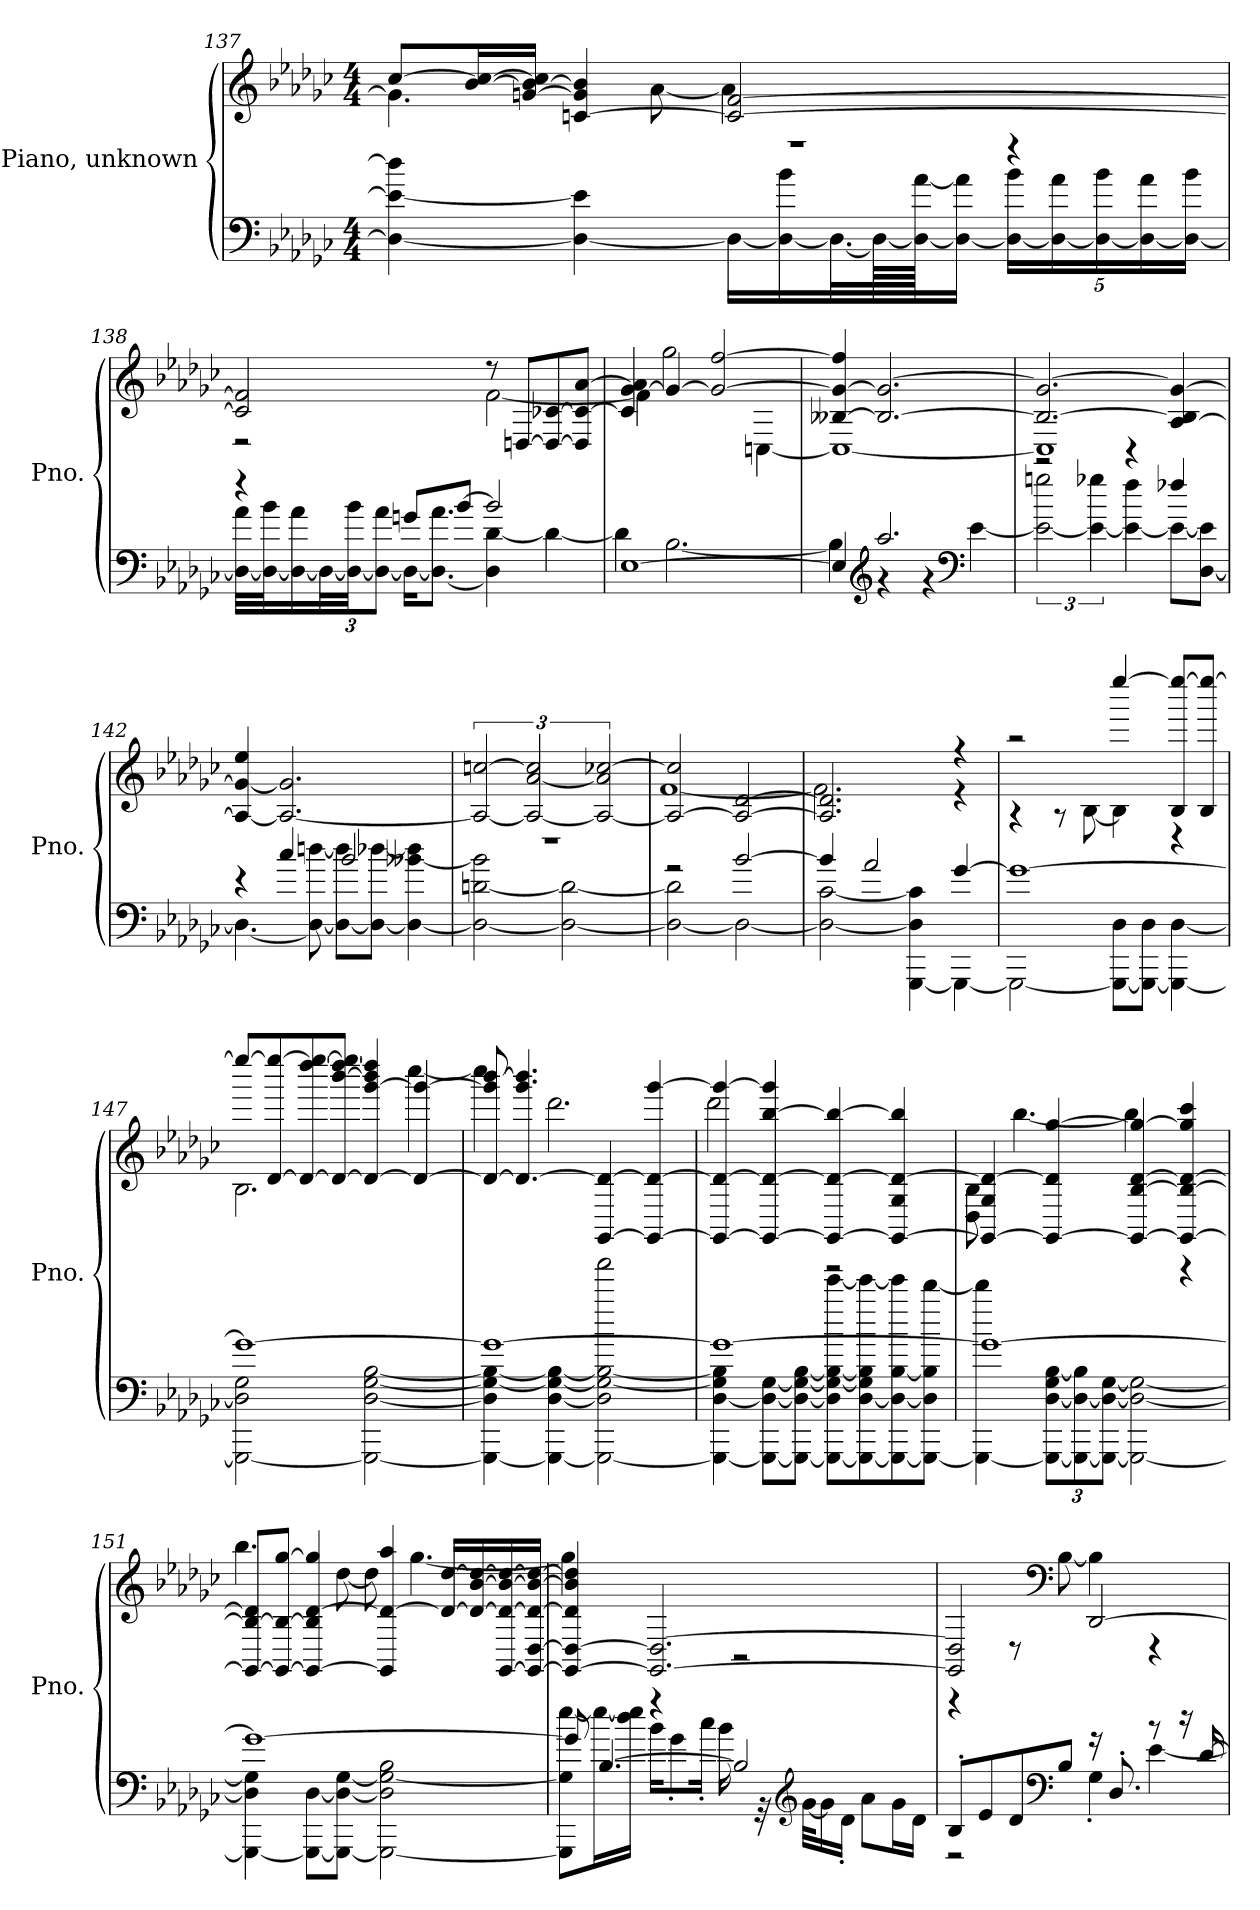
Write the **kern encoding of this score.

**kern	**kern
*part1	*part1
*staff2	*staff1
*I"Piano, unknown	*
*I'Pno.	*
!!LO:LB:g=z
*clefF4	*clefG2
*k[b-e-a-d-g-c-]	*k[b-e-a-d-g-c-]
*M4/4	*M4/4
=137	=137
*^	*^
1r	4D-\_ 4e-\_ 4dd-\]	[8cc-/L	4.g-\]
.	.	[16b-/ 16cc-/_L	.
.	.	[16gn/ 16b-/_ 16cc-/]JJ	.
.	4D-\_ 4e-\]	[4cn/ 4g/] 4b-/]	.
.	.	.	[8a-\
.	16D-\LL_	2c/_ [2f/	4a-\]
.	16D-\_ 16b-\	.	.
.	32.D-\L_	.	.
.	128D-\LL_	.	.
.	128D-\_ [128a-\JJJ	.	.
.	16D-\_ 16a-\]JJ	.	.
*	*Xbrackettup	*	*
.	20D-\_ 20b-\LL	.	4r
.	20D-\_ 20a-\	.	.
.	20D-\_ 20b-\	.	.
.	20D-\_ 20a-\	.	.
.	20D-\_ 20b-\JJ	.	.
!!LO:LB:g=z	!!
=138	=138	=138	=138
4r	32D-\_ 32a-\LLL	2c/] 2f/]	2r
.	32D-\_ 32b-\J	.	.
.	16D-\_ 16a-\	.	.
.	48D-\L_	.	.
.	48D-\_ 48b-\JJ	.	.
.	12D-\_ 12a-\J	.	.
8gn/L	16D-\KL_	.	.
.	8.D-\_ 8.a-\J	.	.
[8b-/J	.	.	.
2b-/]	4D-\] [4d-\	8r	[2f\
.	.	[8Dn/L	.
.	4d-\_	8D/_ [8c-X/	.
.	.	8D/] 8c-/_ [8a-/J	.
=139	=139	=139	=139
[1E-	4d-\]	4c-/] [4g-/ 4a-/]	4f\]
.	[2.B-\	4g-/_	2gg-\
.	.	2g-/_ [2ff/	.
.	.	.	[4Cn\
=140	=140	=140	=140
4E-/]	4B-\]	[4B--X/ 4g-/_ 4ff/]	1C_
*clefG2	*	*	*
2.aa-/	4r	2.B--/_ 2.g-/_	.
.	4r	.	.
*clefF4	*	*	*
.	[4e-\	.	.
!!LO:LB:g=z	!!
=141	=141	=141	=141
*	*brackettup	*	*
2r	3e-\_ 3ggn\	2.B--/_ 2.g-/_	1C]
.	6e-\_ 6gg-X\	.	.
4r	4e-\_ 4ff\	.	.
4ff-X/	8e-\L_	[4A-/ 4B--/] 4g-/_	.
.	[8D-\ 8e-\]J	.	.
*	*	*v	*v
=142	=142	=142
4r	4.D-\_	4A-/_ 4g-/_ 4ee-/
4cc-/	.	2.A-/_ 2.g-/]
.	8D-\_ [8ddn\	.
2b-/	8D-\_ 8dd\]L	.
.	8D-\_ [8dd-X\J	.
.	4D-\_ [4b--X\ 4dd-\]	.
=143	=143	=143
1r	2D-\_ [2dn\ 2b--\]	3A-/_ [3ccn/
.	.	3A-/_ [3a-/ 3cc/]
.	2D-\_ 2d\_	.
.	.	3A-/_ 3a-/] [3cc-X/
=144	=144	=144
*	*	*^
2r	2D-\_ 2d\]	2A-/_ 2cc-/]	[1f
[2b-/	2D-\_	2A-/_ [2d-/	.
=145	=145	=145	=145
4b-/]	2D-\_ [2c-\	2.A-/] 2.d-/]	2.f\]
2a-/	.	.	.
.	[4GGG-\ 4D-\] 4c-\]	.	.
[4g-/	4GGG-\_	4r	4r
!!LO:LB:g=z	!!
=146	=146	=146	=146
1g-_	2GGG-\_	2r	4r
.	.	.	8r
.	.	.	[8B-\
.	8GGG-\_ 8D-\L	[4eeee-/	4B-\]
.	8GGG-\_ 8D-\J	.	.
.	4GGG-\_ [4D-\	8B-/ 8eeee-/_L	4r
.	.	8B-/ 8eeee-/_J	.
=147	=147	=147	=147
1g-_	2GGG-\_ 2D-\] 2G-\	8eeee-/L_	2.B-\
.	.	[8d-/ 8eeee-/_	.
.	.	8d-/_ [8dddd-/ 8eeee-/_	.
.	.	8d-/_ [8bbb-/ 8dddd-/_ 8eeee-/]J	.
.	2GGG-\_ [2D-\ [2G-\ [2B-\	4d-/_ [4ggg-/ 4bbb-/] 4dddd-/]	.
.	.	4d-/_ 4ggg-/_	[4cccc-\
=148	=148	=148	=148
1g-_	4GGG-\_ 4D-\] 4G-\_ 4B-\_	8d-/_ 8ggg-/] [8bbb-/	4cccc-\]
.	.	4.d-/_ 4.ggg-/ 4.bbb-/]	.
.	4GGG-\_ [4D-\ 4G-\_ 4B-\_	.	2.ddd-\
.	2GGG-\_ 2D-\] 2G-\_ 2B-\_ 2aaa-\	[4GG-/ 4d-/_	.
.	.	4GG-/_ 4d-/_ [4ggg-/	.
!!LO:LB:g=z	!!
=149	=149	=149	=149
1g-_	4GGG-\_ [4D-\ 4G-\] 4B-\]	4GG-/_ 4d-/_ 4ggg-/_	2ddd-\
.	8GGG-\_ 8D-\_ [8G-\L	4GG-/_ 4d-/_ [4bb-/ 4ggg-/]	.
.	8GGG-\_ 8D-\_ 8G-\_ [8B-\J	.	.
.	8GGG-\_ 8D-\] 8G-\_ 8B-\_ [8eee-\L	4GG-/_ 4d-/_ 4bb-/_	2r
.	8GGG-\_ [8D-\ 8G-\] 8B-\] 8eee-\_	.	.
.	8GGG-\_ 8D-\_ [8B-\ 8eee-\]	4GG-/_ 4G-/ 4d-/_ 4bb-/]	.
.	8GGG-\_ 8D-\] 8B-\] [8ddd-\J	.	.
=150	=150	=150	=150
1g-_	4GGG-\_ 4ddd-\]	4GG-/_ 4G-/ 4d-/_	8D-\ 8B-\
.	.	.	[4.bb-\
*	*Xbrackettup	*	*
.	12GGG-\_ [12D-\ 12G-\ [12B-\L	4GG-/_ 4d-/] [4gg-/	.
.	12GGG-\_ 12D-\_ 12B-\]	.	.
.	12GGG-\_ 12D-\_ [12G-\J	.	.
.	2GGG-\_ 2D-\_ 2G-\_	4GG-/_ [4B-/ [4d-/ 4gg-/_	4bb-\]
.	.	4GG-/_ 4B-/_ 4d-/_ 4gg-/] 4ccc-/	4r
=151	=151	=151	=151
1g-_	4GGG-\_ 4D-\] 4G-\]	8GG-/_ 8B-/_ 8d-/]L	4.bb-\
.	.	8GG-/_ 8B-/_ [8gg-/J	.
.	8GGG-\_ [8D-\L	4GG-/_ 4B-/] [4d-/ 4gg-/]	.
.	8GGG-\_ 8D-\_ [8G-\J	.	[8dd-\
.	2GGG-\_ 2D-\] 2G-\_ 2B-\	4GG-/] 4d-/_ 4aa-/	8dd-\]
.	.	.	[4.gg-\
.	.	16d-/_ [16dd-/LL	.
.	.	16d-/_ [16b-/ 16dd-/_	.
.	.	[16GG-/ 16d-/_ 16b-/_ 16dd-/_	.
.	.	16GG-/_ [16D-/ 16d-/_ 16b-/_ 16dd-/_JJ	.
!!LO:PB:g=z	!!
=152	=152	=152	=152
8g-/]	8GGG-\] 8G-\] [8ee-\L	4GG-/_ 4D-/_ 4d-/] 4b-/] 4dd-/]	4gg-\]
[4.B-/	16ee-\L_	.	.
.	16dd-\ 16ee-\]JJ	.	.
.	16b-\KL	2.GG-/_ 2.D-/_	4r
.	8g-'\	.	.
.	16cc-'\Jk	.	.
2B-/]	16b-\	.	2r
.	32r	.	.
*clefG2	*	*	*
.	[32g-\KLL	.	.
.	16g-\]	.	.
.	16d-'\JJ	.	.
.	8a-\L	.	.
.	16g-\L	.	.
.	16d-\JJ	.	.
=153	=153	=153	=153
8B-'/L	2r	2GG-/] 2D-/]	4r
8e-/	.	.	.
8d-/	.	.	8r
*clefF4	*	*clefF4	*
8B-/J	.	.	[8B-\
16r	4G-'\	[2DD-/	4B-\]
8.D-'/	.	.	.
8r	[4e-\	.	4r
16r	.	.	.
[16d-/	.	.	.
*v	*v	*	*
*	*v	*v
=	=
*-	*-
